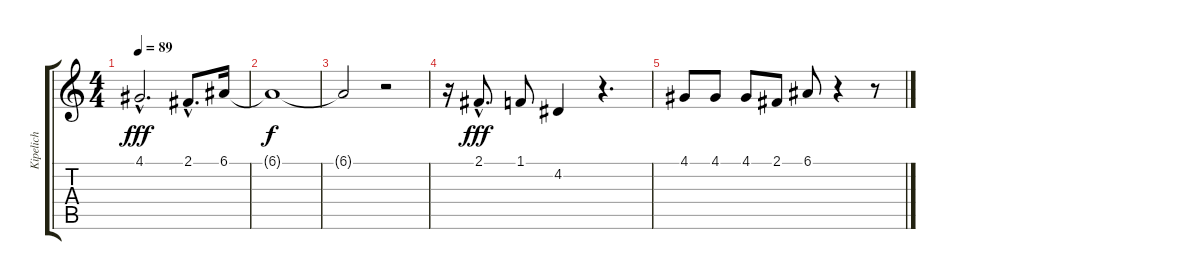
\track ("Kipelich" "Kipelich") {instrument viola}
\staff {score tabs}
\tuning (E4 B3 G3 D3 A2 E2) {hide}
\ts (4 4)
\tempo 89
\clef g2
\ks c
4.1{hac}.2{d dy fff} 2.1{hac}.8{d} 6.1.16 |
6.1{t}.1{dy f} |
6.1{t}.2 r.2 |
r.16 2.1{hac}.8{d dy fff} 1.1.8 4.2.4 r.4{d} |
4.1.8 4.1.8 4.1.8 2.1.8 6.1.8 r.4 r.8
